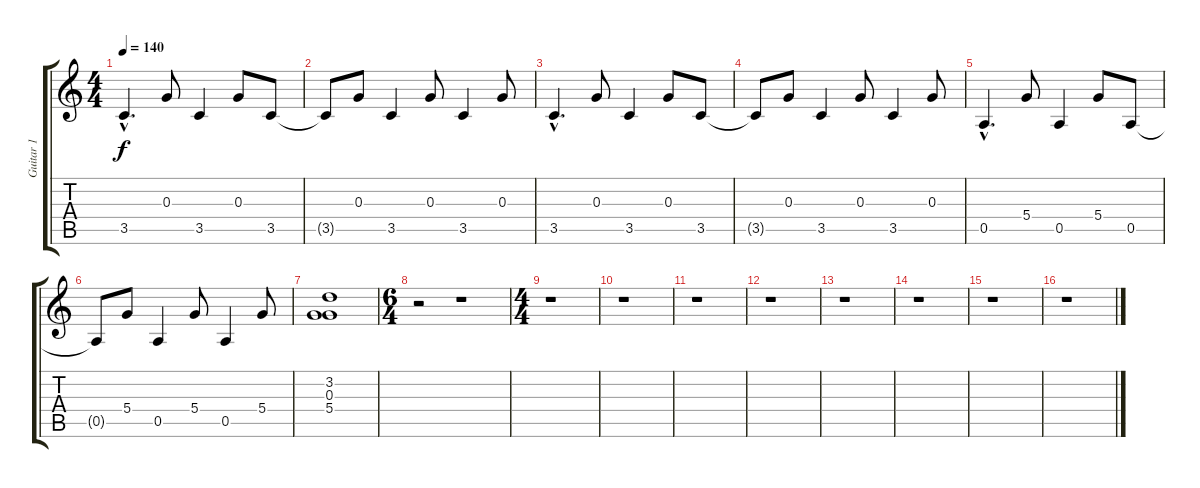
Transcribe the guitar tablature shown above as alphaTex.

\track ("Guitar 1" "Guitar 1") {instrument acousticguitarnylon}
\staff {score tabs}
\tuning (E4 B3 G3 D3 A2 E2) {hide}
\ts (4 4)
\tempo 140
\clef g2
\ks c
3.5{hac}.4{d dy f} 0.3.8 3.5.4 0.3.8 3.5.8 |
3.5{t}.8 0.3.8 3.5.4 0.3.8 3.5.4 0.3.8 |
3.5{hac}.4{d} 0.3.8 3.5.4 0.3.8 3.5.8 |
3.5{t}.8 0.3.8 3.5.4 0.3.8 3.5.4 0.3.8 |
0.5{hac}.4{d} 5.4.8 0.5.4 5.4.8 0.5.8 |
0.5{t}.8 5.4.8 0.5.4 5.4.8 0.5.4 5.4.8 |
(3.2 0.3 5.4).1 |
\ts (6 4)
r.2 r.1 |
\ts (4 4)
r.1 |
r.1 |
r.1 |
r.1 |
r.1 |
r.1 |
r.1 |
r.1
